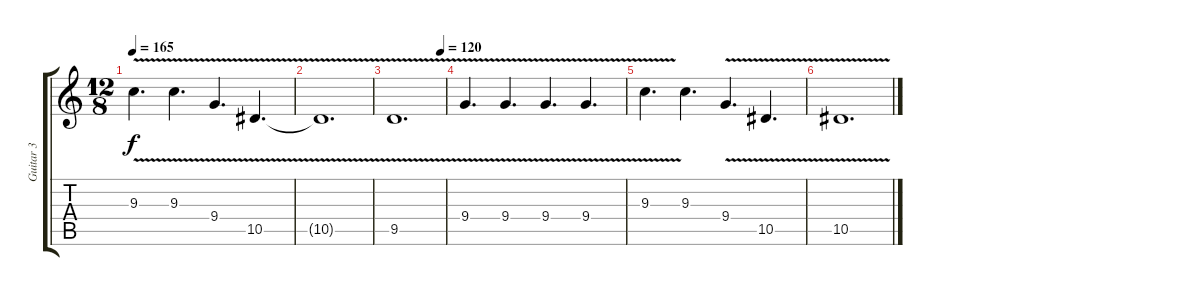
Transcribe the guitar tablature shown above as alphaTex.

\track ("Guitar 3" "Guitar 3") {instrument distortionguitar}
\staff {score tabs}
\tuning (C4 G3 Eb3 Bb2 F2 C2) {hide}
\ts (12 8)
\tempo 165
\clef g2
\ks c
9.3{v}.4{d dy f} 9.3{v}.4{d} 9.4{v}.4{d} 10.5{v}.4{d} |
10.5{t}.1{d} |
\tempo (120 0.9166666666666666)
9.5{v}.1{d} |
9.4{v}.4{d} 9.4{v}.4{d} 9.4{v}.4{d} 9.4{v}.4{d} |
9.3{v}.4{d} 9.3.4{d} 9.4{v}.4{d} 10.5{v}.4{d} |
10.5{v}.1{d}
